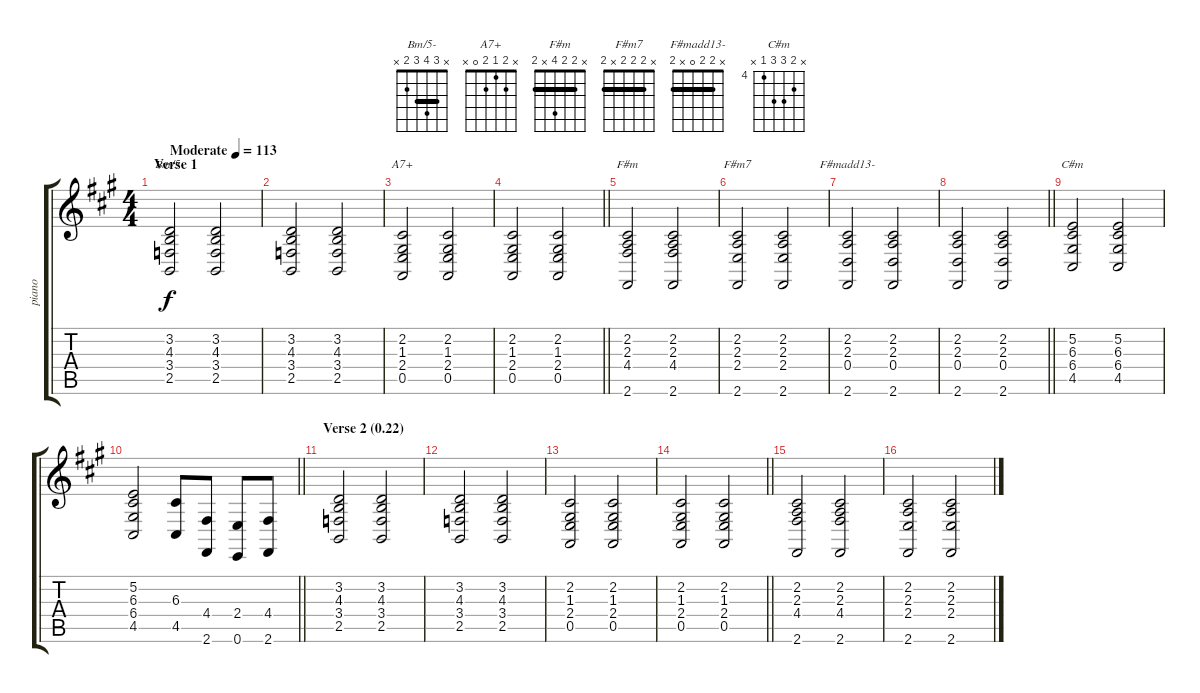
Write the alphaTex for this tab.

\track ("piano" "piano") {instrument acousticgrandpiano}
\staff {score tabs}
\tuning (E4 B3 G3 D3 A2 E2) {hide}
\chord ("Bm/5-" x 3 4 3 2 x) {barre 3}
\chord ("A7+" x 2 1 2 0 x)
\chord ("F#m" x 2 2 4 x 2) {barre 2}
\chord ("F#m7" x 2 2 2 x 2) {barre 2}
\chord ("F#madd13-" x 2 2 0 x 2) {barre 2}
\chord ("C#m" x 5 6 6 4 x) {firstfret 4}
\ts (4 4)
\section ("" "Verse 1")
\tempo (113 "Moderate")
\clef g2
\ks a
(3.2 4.3 3.4 2.5).2{ch "Bm/5-" dy f instrument acousticgrandpiano} (3.2 4.3 3.4 2.5).2 |
(3.2 4.3 3.4 2.5).2 (3.2 4.3 3.4 2.5).2 |
(2.2 1.3 2.4 0.5).2{ch "A7+"} (2.2 1.3 2.4 0.5).2 |
\barLineRight lightlight
(2.2 1.3 2.4 0.5).2 (2.2 1.3 2.4 0.5).2 |
(2.2 2.3 4.4 2.6).2{ch "F#m"} (2.2 2.3 4.4 2.6).2 |
(2.2 2.3 2.4 2.6).2{ch "F#m7"} (2.2 2.3 2.4 2.6).2 |
(2.2 2.3 0.4 2.6).2{ch "F#madd13-"} (2.2 2.3 0.4 2.6).2 |
\barLineRight lightlight
(2.2 2.3 0.4 2.6).2 (2.2 2.3 0.4 2.6).2 |
(5.2 6.3 6.4 4.5).2{ch "C#m"} (5.2 6.3 6.4 4.5).2 |
\barLineRight lightlight
(5.2 6.3 6.4 4.5).2 (6.3 4.5).8 (4.4 2.6).8 (2.4 0.6).8 (4.4 2.6).8 |
\section ("" "Verse 2 (0.22)")
(3.2 4.3 3.4 2.5).2 (3.2 4.3 3.4 2.5).2 |
(3.2 4.3 3.4 2.5).2 (3.2 4.3 3.4 2.5).2 |
(2.2 1.3 2.4 0.5).2 (2.2 1.3 2.4 0.5).2 |
\barLineRight lightlight
(2.2 1.3 2.4 0.5).2 (2.2 1.3 2.4 0.5).2 |
(2.2 2.3 4.4 2.6).2 (2.2 2.3 4.4 2.6).2 |
(2.2 2.3 2.4 2.6).2 (2.2 2.3 2.4 2.6).2
